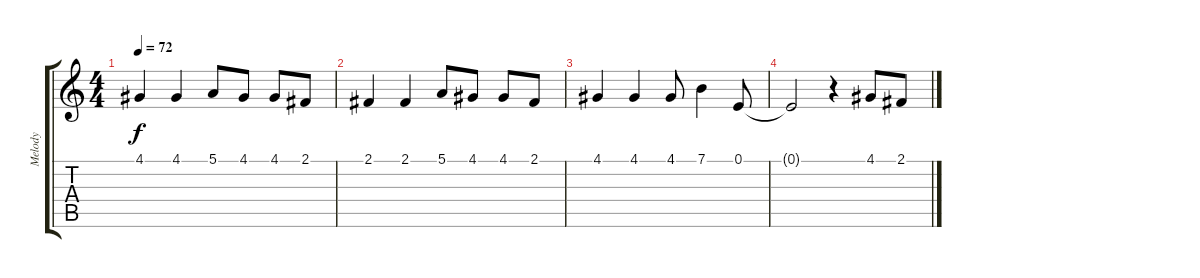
\track ("Melody" "Melody") {instrument clarinet}
\staff {score tabs}
\tuning (E4 B3 G3 D3 A2 E2) {hide}
\ts (4 4)
\tempo 72
\clef g2
\ks c
4.1.4{dy f} 4.1.4 5.1.8 4.1.8 4.1.8 2.1.8 |
2.1.4 2.1.4 5.1.8 4.1.8 4.1.8 2.1.8 |
4.1.4 4.1.4 4.1.8 7.1.4 0.1.8 |
0.1{t}.2 r.4 4.1.8 2.1.8
